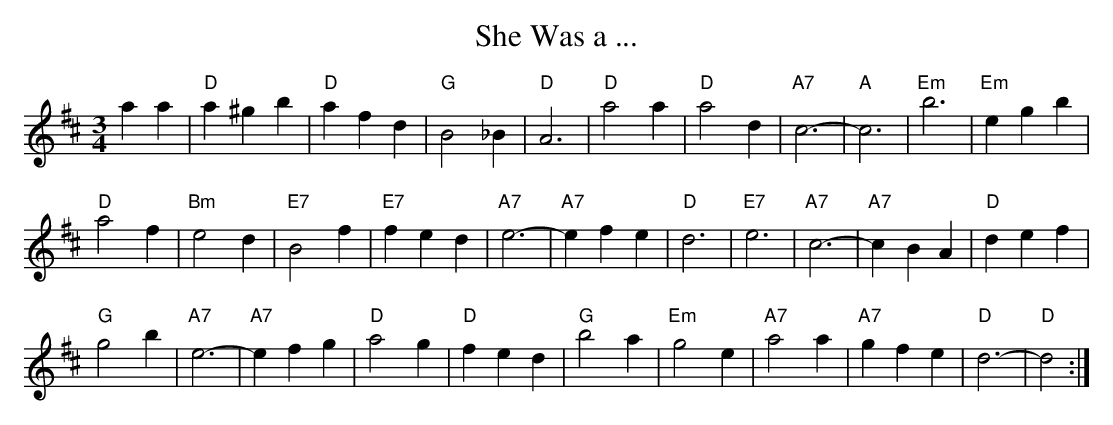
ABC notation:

X:1
T:She Was a ...
M:3/4
L:1/4
K:D
aa|"D"a^gb|"D"afd|"G"B2_B|"D"A3|"D"a2a|"D"a2d|"A7"c3-|"A"c3|"Em"b3|"Em"egb|
"D"a2f|"Bm"e2d|"E7"B2f|"E7"fed|"A7"e3-|"A7"efe|"D"d3|"E7"e3|"A7"c3-|"A7"cBA|\
"D"def|
"G"g2b|"A7"e3-|"A7"efg|"D"a2g|"D"fed|"G"b2a|"Em"g2e|"A7"a2a|"A7"gfe|"D"d3-|\
"D"d2:|
